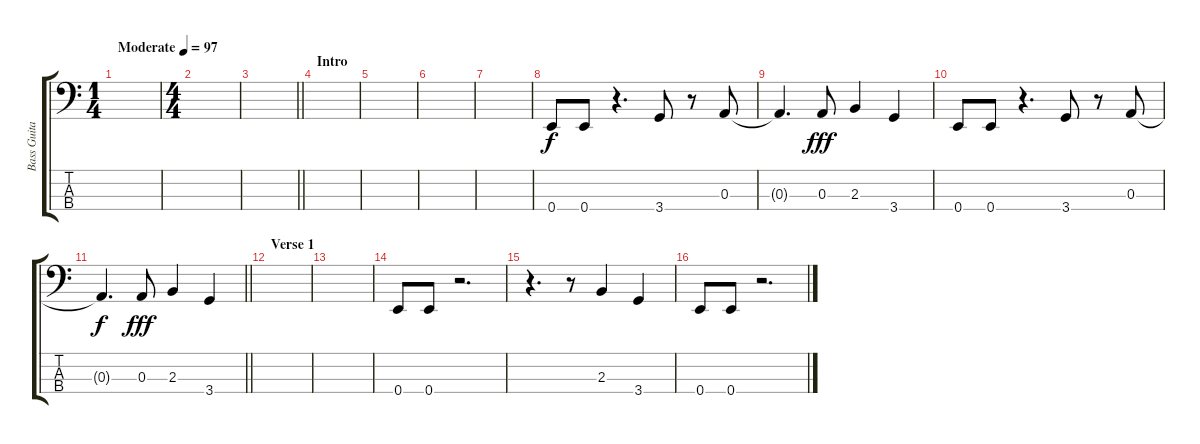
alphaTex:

\track ("Bass Guitar" "Bass Guita") {instrument electricbasspick}
\staff {score tabs}
\tuning (G2 D2 A1 E1) {hide}
\ts (1 4)
\tempo (97 "Moderate")
\clef f4
\ks c
|
\ts (4 4)
|
\barLineRight lightlight
|
\section ("" "Intro")
|
|
|
|
0.4.8 0.4.8 r.4{d} 3.4.8 r.8 0.3.8 |
0.3{t}.4{d dy f} 0.3.8{dy fff} 2.3.4 3.4.4 |
0.4.8 0.4.8 r.4{d} 3.4.8 r.8 0.3.8 |
\barLineRight lightlight
0.3{t}.4{d dy f} 0.3.8{dy fff} 2.3.4 3.4.4 |
\section ("" "Verse 1")
|
|
0.4.8 0.4.8 r.2{d} |
r.4{d} r.8 2.3.4 3.4.4 |
0.4.8 0.4.8 r.2{d}
